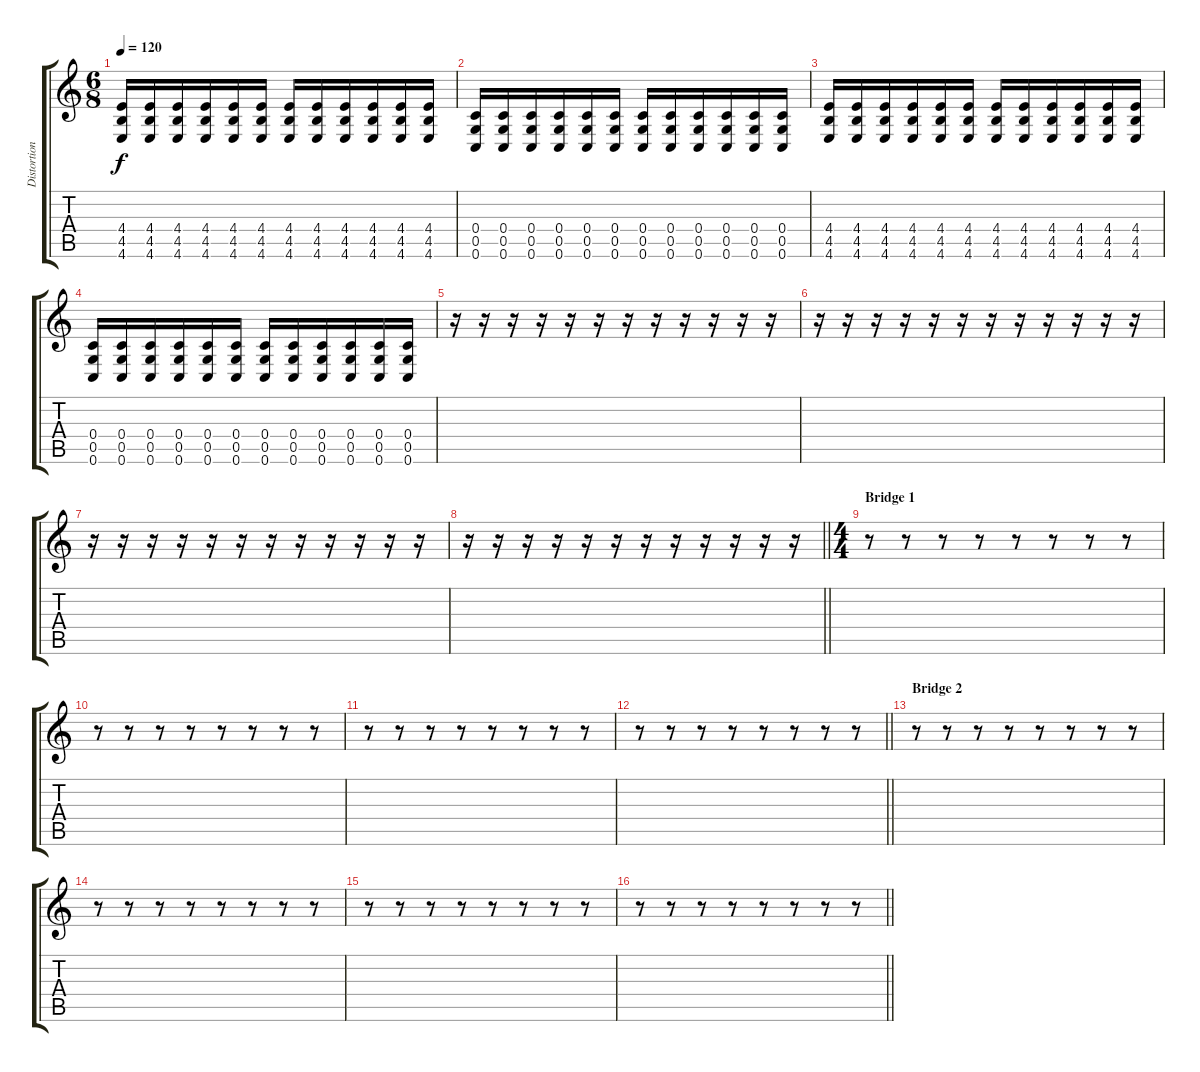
\track ("Distortion 2" "Distortion") {instrument distortionguitar}
\staff {score tabs}
\tuning (D4 A3 F3 C3 G2 C2) {hide}
\ts (6 8)
\tempo 120
\clef g2
\ks c
(4.4 4.5 4.6).16{dy f} (4.4 4.5 4.6).16 (4.4 4.5 4.6).16 (4.4 4.5 4.6).16 (4.4 4.5 4.6).16 (4.4 4.5 4.6).16 (4.4 4.5 4.6).16 (4.4 4.5 4.6).16 (4.4 4.5 4.6).16 (4.4 4.5 4.6).16 (4.4 4.5 4.6).16 (4.4 4.5 4.6).16 |
(0.4 0.5 0.6).16 (0.4 0.5 0.6).16 (0.4 0.5 0.6).16 (0.4 0.5 0.6).16 (0.4 0.5 0.6).16 (0.4 0.5 0.6).16 (0.4 0.5 0.6).16 (0.4 0.5 0.6).16 (0.4 0.5 0.6).16 (0.4 0.5 0.6).16 (0.4 0.5 0.6).16 (0.4 0.5 0.6).16 |
(4.4 4.5 4.6).16 (4.4 4.5 4.6).16 (4.4 4.5 4.6).16 (4.4 4.5 4.6).16 (4.4 4.5 4.6).16 (4.4 4.5 4.6).16 (4.4 4.5 4.6).16 (4.4 4.5 4.6).16 (4.4 4.5 4.6).16 (4.4 4.5 4.6).16 (4.4 4.5 4.6).16 (4.4 4.5 4.6).16 |
(0.4 0.5 0.6).16 (0.4 0.5 0.6).16 (0.4 0.5 0.6).16 (0.4 0.5 0.6).16 (0.4 0.5 0.6).16 (0.4 0.5 0.6).16 (0.4 0.5 0.6).16 (0.4 0.5 0.6).16 (0.4 0.5 0.6).16 (0.4 0.5 0.6).16 (0.4 0.5 0.6).16 (0.4 0.5 0.6).16 |
r.16 r.16 r.16 r.16 r.16 r.16 r.16 r.16 r.16 r.16 r.16 r.16 |
r.16 r.16 r.16 r.16 r.16 r.16 r.16 r.16 r.16 r.16 r.16 r.16 |
r.16 r.16 r.16 r.16 r.16 r.16 r.16 r.16 r.16 r.16 r.16 r.16 |
\barLineRight lightlight
r.16 r.16 r.16 r.16 r.16 r.16 r.16 r.16 r.16 r.16 r.16 r.16 |
\ts (4 4)
\section ("" "Bridge 1")
r.8 r.8 r.8 r.8 r.8 r.8 r.8 r.8 |
r.8 r.8 r.8 r.8 r.8 r.8 r.8 r.8 |
r.8 r.8 r.8 r.8 r.8 r.8 r.8 r.8 |
\barLineRight lightlight
r.8 r.8 r.8 r.8 r.8 r.8 r.8 r.8 |
\section ("" "Bridge 2")
r.8 r.8 r.8 r.8 r.8 r.8 r.8 r.8 |
r.8 r.8 r.8 r.8 r.8 r.8 r.8 r.8 |
r.8 r.8 r.8 r.8 r.8 r.8 r.8 r.8 |
\barLineRight lightlight
r.8 r.8 r.8 r.8 r.8 r.8 r.8 r.8
